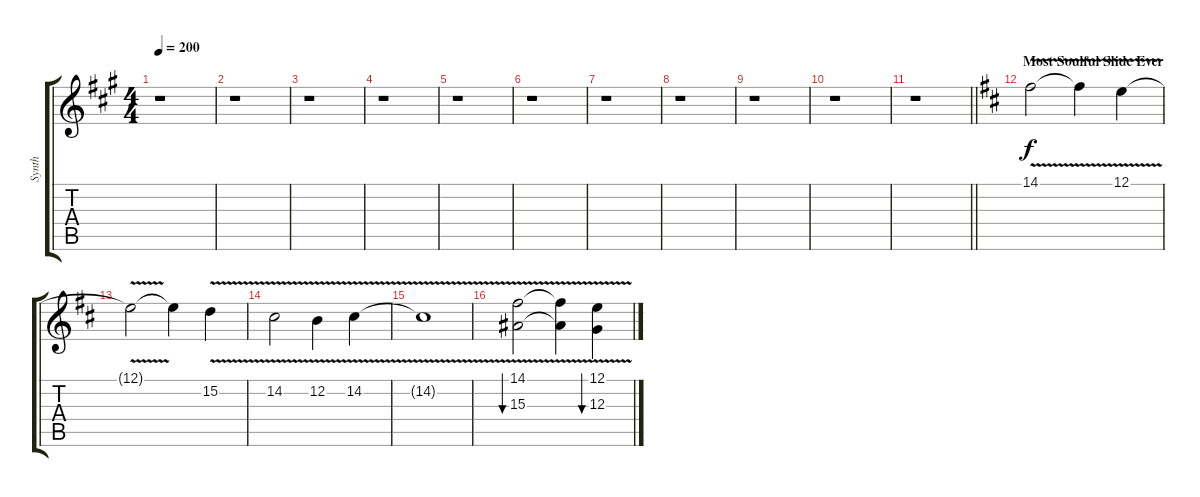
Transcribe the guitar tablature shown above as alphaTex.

\track ("Synth" "Synth") {instrument pad4choir}
\staff {score tabs}
\tuning (E4 B3 G3 D3 A2 E2) {hide}
\ts (4 4)
\tempo 200
\clef g2
\ks a
r.1{dy f} |
r.1 |
r.1 |
r.1 |
r.1 |
r.1 |
r.1 |
r.1 |
r.1 |
r.1 |
\barLineRight lightlight
r.1 |
\section ("" "Most Soulful Slide Ever")
\ks bminor
14.1{v}.2{volume 12 balance 10 instrument flute} 14.1{t}.4 12.1{v}.4 |
12.1{t}.2 12.1{t}.4 15.2{v}.4 |
14.2{v}.2 12.2{v}.4 14.2{v}.4 |
14.2{t}.1 |
(14.1{v} 15.3{v}).2{bu 480} (14.1{t} 15.3{t}).4 (12.1{v} 12.3{v}).4{bu 240}
